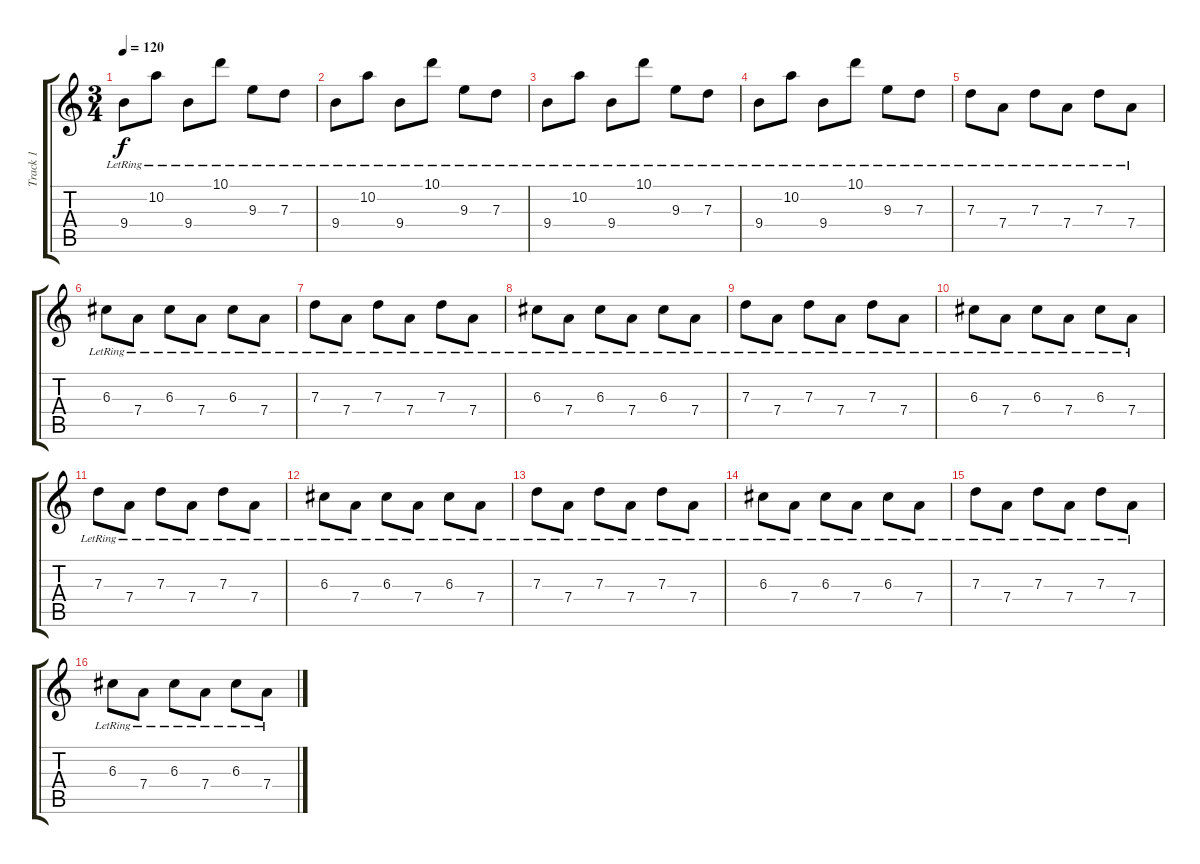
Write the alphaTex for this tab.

\track ("Track 1" "Track 1") {instrument electricguitarmuted}
\staff {score tabs}
\tuning (E4 B3 G3 D3 A2 E2) {hide}
\ts (3 4)
\tempo 120
\clef g2
\ks c
9.4{lr}.8{dy f} 10.2{lr}.8 9.4{lr}.8 10.1{lr}.8 9.3{lr}.8 7.3{lr}.8 |
9.4{lr}.8 10.2{lr}.8 9.4{lr}.8 10.1{lr}.8 9.3{lr}.8 7.3{lr}.8 |
9.4{lr}.8 10.2{lr}.8 9.4{lr}.8 10.1{lr}.8 9.3{lr}.8 7.3{lr}.8 |
9.4{lr}.8 10.2{lr}.8 9.4{lr}.8 10.1{lr}.8 9.3{lr}.8 7.3{lr}.8 |
7.3{lr}.8{volume 11} 7.4{lr}.8 7.3{lr}.8 7.4{lr}.8 7.3{lr}.8 7.4{lr}.8 |
6.3{lr}.8 7.4{lr}.8 6.3{lr}.8 7.4{lr}.8 6.3{lr}.8 7.4{lr}.8 |
7.3{lr}.8 7.4{lr}.8 7.3{lr}.8 7.4{lr}.8 7.3{lr}.8 7.4{lr}.8 |
6.3{lr}.8 7.4{lr}.8 6.3{lr}.8 7.4{lr}.8 6.3{lr}.8 7.4{lr}.8 |
7.3{lr}.8 7.4{lr}.8 7.3{lr}.8 7.4{lr}.8 7.3{lr}.8 7.4{lr}.8 |
6.3{lr}.8 7.4{lr}.8 6.3{lr}.8 7.4{lr}.8 6.3{lr}.8 7.4{lr}.8 |
7.3{lr}.8 7.4{lr}.8 7.3{lr}.8 7.4{lr}.8 7.3{lr}.8 7.4{lr}.8 |
6.3{lr}.8 7.4{lr}.8 6.3{lr}.8 7.4{lr}.8 6.3{lr}.8 7.4{lr}.8 |
7.3{lr}.8 7.4{lr}.8 7.3{lr}.8 7.4{lr}.8 7.3{lr}.8 7.4{lr}.8 |
6.3{lr}.8 7.4{lr}.8 6.3{lr}.8 7.4{lr}.8 6.3{lr}.8 7.4{lr}.8 |
7.3{lr}.8 7.4{lr}.8 7.3{lr}.8 7.4{lr}.8 7.3{lr}.8 7.4{lr}.8 |
6.3{lr}.8 7.4{lr}.8 6.3{lr}.8 7.4{lr}.8 6.3{lr}.8 7.4{lr}.8
